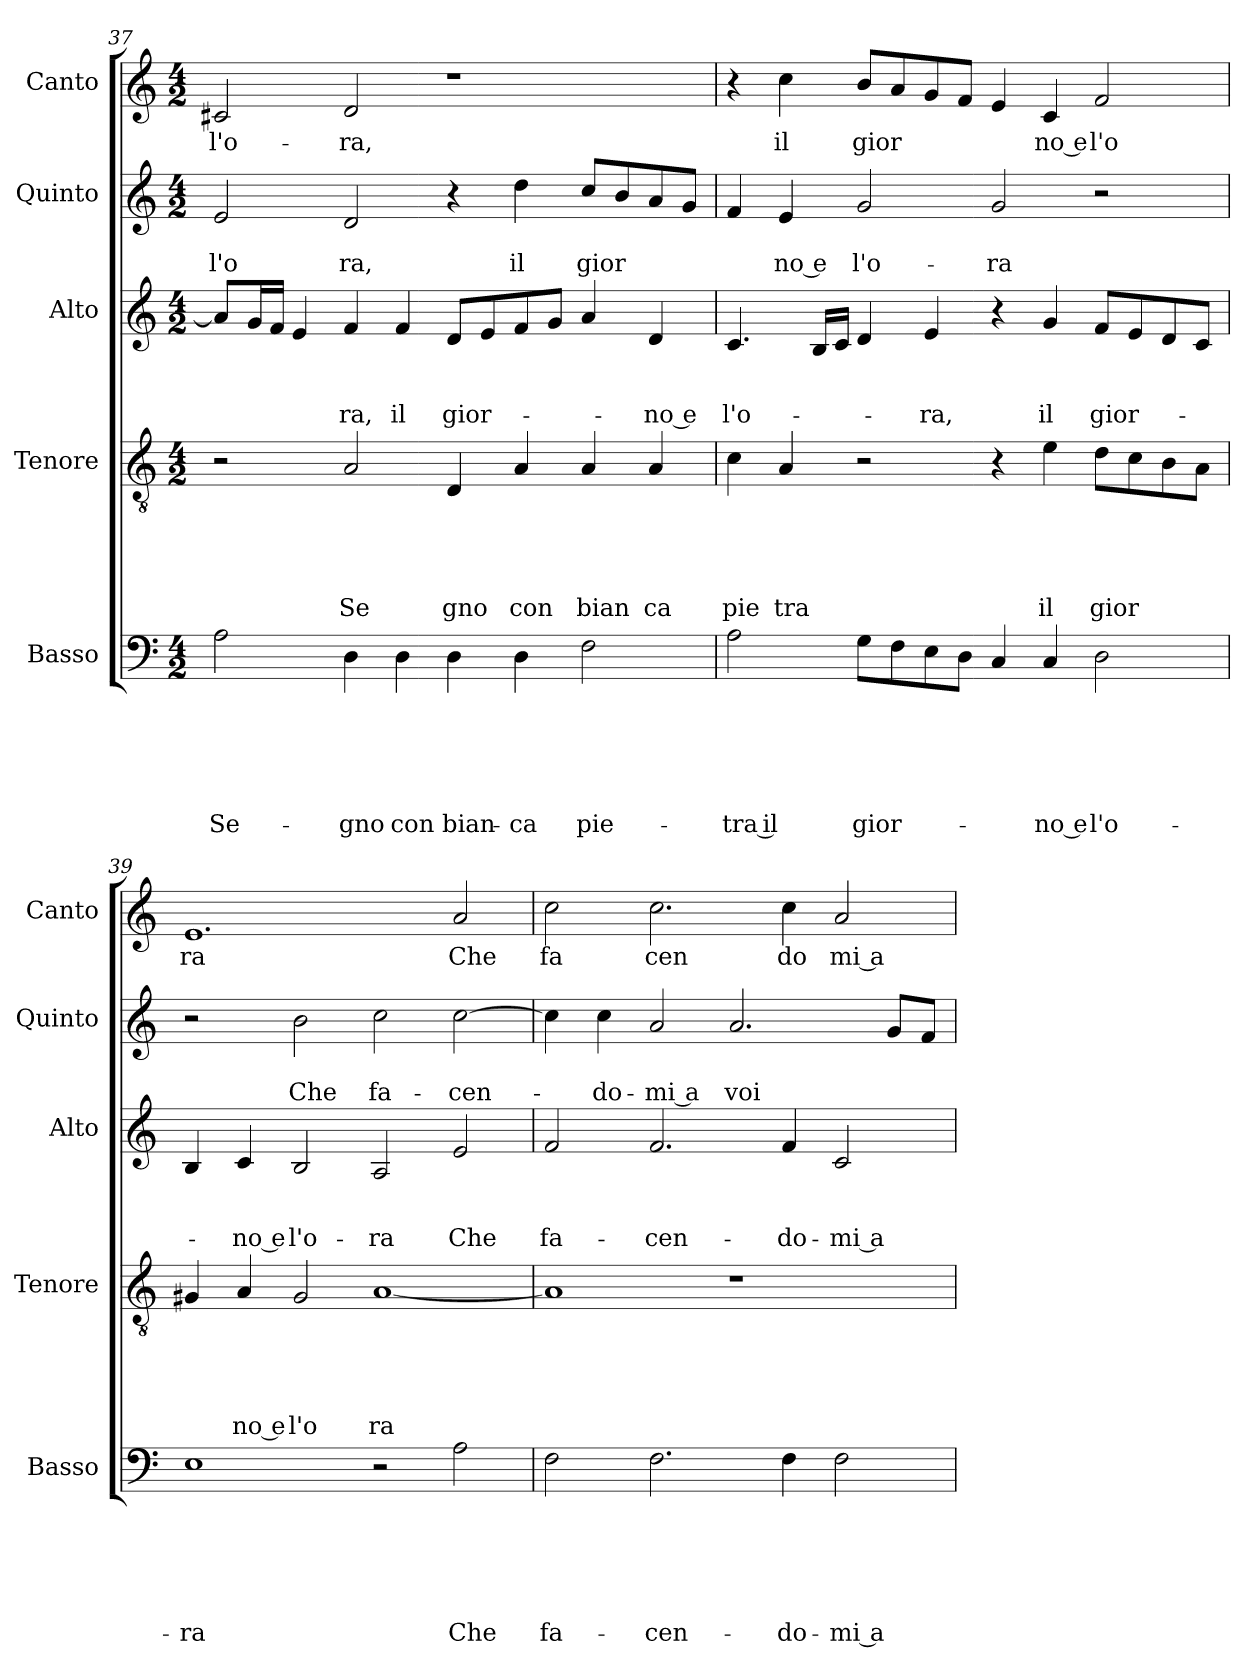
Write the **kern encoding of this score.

**kern	**text	**text	**text	**text	**text	**text	**kern	**text	**text	**text	**text	**text	**kern	**text	**text	**text	**kern	**text	**text	**kern	**text
*part5	*part5	*part5	*part5	*part5	*part5	*part5	*part4	*part4	*part4	*part4	*part4	*part4	*part3	*part3	*part3	*part3	*part2	*part2	*part2	*part1	*part1
*staff5	*staff5	*staff5	*staff5	*staff5	*staff5	*staff5	*staff4	*staff4	*staff4	*staff4	*staff4	*staff4	*staff3	*staff3	*staff3	*staff3	*staff2	*staff2	*staff2	*staff1	*staff1
*I"Basso	*	*	*	*	*	*	*I"Tenore	*	*	*	*	*	*I"Alto	*	*	*	*I"Quinto	*	*	*I"Canto	*
*I'Basso	*	*	*	*	*	*	*I'Tenore	*	*	*	*	*	*I'Alto	*	*	*	*I'Quinto	*	*	*I'Canto	*
*clefF4	*	*	*	*	*	*	*clefGv2	*	*	*	*	*	*clefG2	*	*	*	*clefG2	*	*	*clefG2	*
*k[]	*	*	*	*	*	*	*k[]	*	*	*	*	*	*k[]	*	*	*	*k[]	*	*	*k[]	*
*C:	*	*	*	*	*	*	*C:	*	*	*	*	*	*C:	*	*	*	*C:	*	*	*C:	*
*M4/2	*	*	*	*	*	*	*M4/2	*	*	*	*	*	*M4/2	*	*	*	*M4/2	*	*	*M4/2	*
=37	=37	=37	=37	=37	=37	=37	=37	=37	=37	=37	=37	=37	=37	=37	=37	=37	=37	=37	=37	=37	=37
!	!	!	!	!	!	!LO:LY:b	!	!	!	!	!	!	!	!	!	!	!	!	!LO:LY:b	!	!LO:LY:b
2A\	.	.	.	.	.	-Se-	2r	.	.	.	.	.	8a/L]	.	.	.	2e/	.	l'o	2c#X/	l'o-
.	.	.	.	.	.	.	.	.	.	.	.	.	16g/L	.	.	.	.	.	.	.	.
.	.	.	.	.	.	.	.	.	.	.	.	.	16f/JJ	.	.	.	.	.	.	.	.
.	.	.	.	.	.	.	.	.	.	.	.	.	4e/	.	.	.	.	.	.	.	.
!	!	!	!	!	!	!LO:LY:b	!	!	!	!	!	!LO:LY:b	!	!	!	!LO:LY:b	!	!	!LO:LY:b	!	!LO:LY:b
4D\	.	.	.	.	.	-gno	2A/	.	.	.	.	Se	4f/	.	.	-ra,	2d/	.	ra,	2d/	-ra,
!	!	!	!	!	!	!LO:LY:b	!	!	!	!	!	!	!	!	!	!LO:LY:b	!	!	!	!	!
4D\	.	.	.	.	.	con	.	.	.	.	.	.	4f/	.	.	il	.	.	.	.	.
!	!	!	!	!	!	!LO:LY:b	!	!	!	!	!	!LO:LY:b	!	!	!	!LO:LY:b	!	!	!	!	!
4D\	.	.	.	.	.	bian-	4D/	.	.	.	.	gno	8d/L	.	.	gior-	4r	.	.	1r	.
.	.	.	.	.	.	.	.	.	.	.	.	.	8e/	.	.	.	.	.	.	.	.
!	!	!	!	!	!	!LO:LY:b	!	!	!	!	!	!LO:LY:b	!	!	!	!	!	!	!LO:LY:b	!	!
4D\	.	.	.	.	.	-ca	4A/	.	.	.	.	con	8f/	.	.	.	4dd\	.	il	.	.
.	.	.	.	.	.	.	.	.	.	.	.	.	8g/J	.	.	.	.	.	.	.	.
!	!	!	!	!	!	!LO:LY:b	!	!	!	!	!	!LO:LY:b	!	!	!	!	!	!	!LO:LY:b	!	!
2F\	.	.	.	.	.	pie-	4A/	.	.	.	.	bian	4a/	.	.	.	8cc/L	.	gior	.	.
.	.	.	.	.	.	.	.	.	.	.	.	.	.	.	.	.	8b/	.	.	.	.
!	!	!	!	!	!	!	!	!	!	!	!	!LO:LY:b	!	!	!	!LO:LY:b:rj	!	!	!	!	!
.	.	.	.	.	.	.	4A/	.	.	.	.	ca	4d/	.	.	-no e	8a/	.	.	.	.
.	.	.	.	.	.	.	.	.	.	.	.	.	.	.	.	.	8g/J	.	.	.	.
!!LO:LB:g=z
=38	=38	=38	=38	=38	=38	=38	=38	=38	=38	=38	=38	=38	=38	=38	=38	=38	=38	=38	=38	=38	=38
!	!	!	!	!	!	!LO:LY:b:rj	!	!	!	!	!	!LO:LY:b	!	!	!	!LO:LY:b	!	!	!	!	!
2A\	.	.	.	.	.	-tra il	4c\	.	.	.	.	pie	4.c/	.	.	l'o-	4f/	.	.	4r	.
!	!	!	!	!	!	!	!	!	!	!	!	!LO:LY:b	!	!	!	!	!	!	!LO:LY:b:rj	!	!LO:LY:b
.	.	.	.	.	.	.	4A/	.	.	.	.	tra	.	.	.	.	4e/	.	no e	4cc\	il
.	.	.	.	.	.	.	.	.	.	.	.	.	16B/LL	.	.	.	.	.	.	.	.
.	.	.	.	.	.	.	.	.	.	.	.	.	16c/JJ	.	.	.	.	.	.	.	.
!	!	!	!	!	!	!LO:LY:b	!	!	!	!	!	!	!	!	!	!	!	!	!LO:LY:b	!	!LO:LY:b
8G\L	.	.	.	.	.	gior-	2r	.	.	.	.	.	4d/	.	.	.	2g/	.	l'o-	8b/L	gior
8F\	.	.	.	.	.	.	.	.	.	.	.	.	.	.	.	.	.	.	.	8a/	.
!	!	!	!	!	!	!	!	!	!	!	!	!	!	!	!	!LO:LY:b	!	!	!	!	!
8E\	.	.	.	.	.	.	.	.	.	.	.	.	4e/	.	.	-ra,	.	.	.	8g/	.
8D\J	.	.	.	.	.	.	.	.	.	.	.	.	.	.	.	.	.	.	.	8f/J	.
!	!	!	!	!	!	!	!	!	!	!	!	!	!	!	!	!	!	!	!LO:LY:b	!	!
4C/	.	.	.	.	.	.	4r	.	.	.	.	.	4r	.	.	.	2g/	.	-ra	4e/	.
!	!	!	!	!	!	!LO:LY:b:rj	!	!	!	!	!	!LO:LY:b	!	!	!	!LO:LY:b	!	!	!	!	!LO:LY:b:rj
4C/	.	.	.	.	.	-no e	4e\	.	.	.	.	il	4g/	.	.	il	.	.	.	4c/	no e
!	!	!	!	!	!	!LO:LY:b	!	!	!	!	!	!LO:LY:b	!	!	!	!LO:LY:b	!	!	!	!	!LO:LY:b
2D\	.	.	.	.	.	l'o-	8d\L	.	.	.	.	gior	8f/L	.	.	gior-	2r	.	.	2f/	l'o
.	.	.	.	.	.	.	8c\	.	.	.	.	.	8e/	.	.	.	.	.	.	.	.
.	.	.	.	.	.	.	8B\	.	.	.	.	.	8d/	.	.	.	.	.	.	.	.
.	.	.	.	.	.	.	8A\J	.	.	.	.	.	8c/J	.	.	.	.	.	.	.	.
=39	=39	=39	=39	=39	=39	=39	=39	=39	=39	=39	=39	=39	=39	=39	=39	=39	=39	=39	=39	=39	=39
!	!	!	!	!	!	!LO:LY:b	!	!	!	!	!	!	!	!	!	!	!	!	!	!	!LO:LY:b
1E	.	.	.	.	.	-ra	4G#X/	.	.	.	.	.	4B/	.	.	.	2r	.	.	1.e	ra
!	!	!	!	!	!	!	!	!	!	!	!	!LO:LY:b:rj	!	!	!	!LO:LY:b:rj	!	!	!	!	!
.	.	.	.	.	.	.	4A/	.	.	.	.	no e	4c/	.	.	-no e	.	.	.	.	.
!	!	!	!	!	!	!	!	!	!	!	!	!LO:LY:b	!	!	!	!LO:LY:b	!	!	!LO:LY:b	!	!
.	.	.	.	.	.	.	2G#/	.	.	.	.	l'o	2B/	.	.	l'o-	2b\	.	Che	.	.
!	!	!	!	!	!	!	!	!	!	!	!	!LO:LY:b	!	!	!	!LO:LY:b	!	!	!LO:LY:b	!	!
2r	.	.	.	.	.	.	[<1A	.	.	.	.	ra	2A/	.	.	-ra	2cc\	.	fa-	.	.
!	!	!	!	!	!	!LO:LY:b	!	!	!	!	!	!	!	!	!	!LO:LY:b	!	!	!LO:LY:b	!	!LO:LY:b
2A\	.	.	.	.	.	Che	.	.	.	.	.	.	2e/	.	.	Che	[>2cc\	.	-cen-	2a/	Che
=40	=40	=40	=40	=40	=40	=40	=40	=40	=40	=40	=40	=40	=40	=40	=40	=40	=40	=40	=40	=40	=40
!	!	!	!	!	!	!LO:LY:b	!	!	!	!	!	!	!	!	!	!LO:LY:b	!	!	!	!	!LO:LY:b
2F\	.	.	.	.	.	fa-	1A]	.	.	.	.	.	2f/	.	.	fa-	4cc\]	.	.	2cc\	fa
!	!	!	!	!	!	!	!	!	!	!	!	!	!	!	!	!	!	!	!LO:LY:b	!	!
.	.	.	.	.	.	.	.	.	.	.	.	.	.	.	.	.	4cc\	.	-do-	.	.
!	!	!	!	!	!	!LO:LY:b	!	!	!	!	!	!	!	!	!	!LO:LY:b	!	!	!LO:LY:b:rj	!	!LO:LY:b
2.F\	.	.	.	.	.	-cen-	.	.	.	.	.	.	2.f/	.	.	-cen-	2a/	.	-mi a	2.cc\	cen
!	!	!	!	!	!	!	!	!	!	!	!	!	!	!	!	!	!	!	!LO:LY:b	!	!
.	.	.	.	.	.	.	1r	.	.	.	.	.	.	.	.	.	2.a/	.	voi	.	.
!	!	!	!	!	!	!LO:LY:b	!	!	!	!	!	!	!	!	!	!LO:LY:b	!	!	!	!	!LO:LY:b
4F\	.	.	.	.	.	-do-	.	.	.	.	.	.	4f/	.	.	-do-	.	.	.	4cc\	do
!	!	!	!	!	!	!LO:LY:b:rj	!	!	!	!	!	!	!	!	!	!LO:LY:b:rj	!	!	!	!	!LO:LY:b:rj
2F\	.	.	.	.	.	-mi a	.	.	.	.	.	.	2c/	.	.	-mi a	.	.	.	2a/	mi a
.	.	.	.	.	.	.	.	.	.	.	.	.	.	.	.	.	(8g/L	.	.	.	.
.	.	.	.	.	.	.	.	.	.	.	.	.	.	.	.	.	8f/J	.	.	.	.
=	=	=	=	=	=	=	=	=	=	=	=	=	=	=	=	=	=	=	=	=	=
*-	*-	*-	*-	*-	*-	*-	*-	*-	*-	*-	*-	*-	*-	*-	*-	*-	*-	*-	*-	*-	*-
